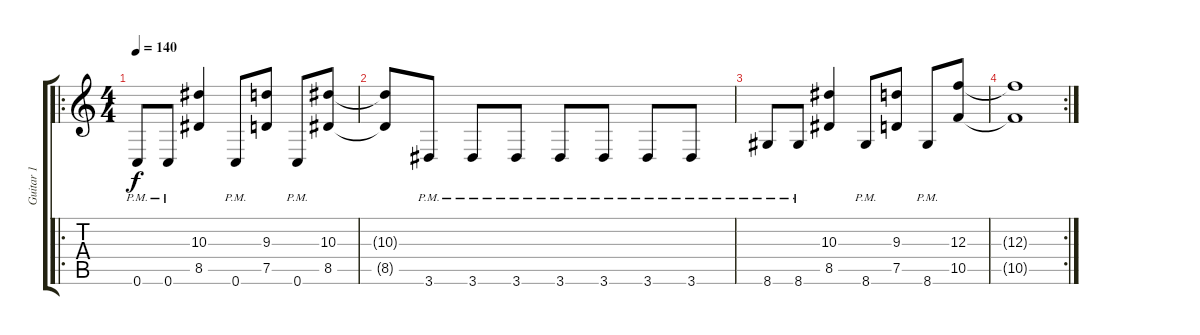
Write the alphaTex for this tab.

\track ("Guitar 1" "Guitar 1") {instrument distortionguitar}
\staff {score tabs}
\tuning (D4 A3 F3 C3 G2 C2) {hide}
\ro
\ts (4 4)
\tempo 140
\clef g2
\ks c
0.6{pm}.8{dy f} 0.6{pm}.8 (10.3 8.5).4 0.6{pm}.8 (9.3 7.5).8 0.6{pm}.8 (10.3 8.5).8 |
(10.3{t} 8.5{t}).8 3.6{pm}.8 3.6{pm}.8 3.6{pm}.8 3.6{pm}.8 3.6{pm}.8 3.6{pm}.8 3.6{pm}.8 |
8.6{pm}.8 8.6{pm}.8 (10.3 8.5).4 8.6{pm}.8 (9.3 7.5).8 8.6{pm}.8 (12.3 10.5).8 |
\rc 2
(12.3{t} 10.5{t}).1
